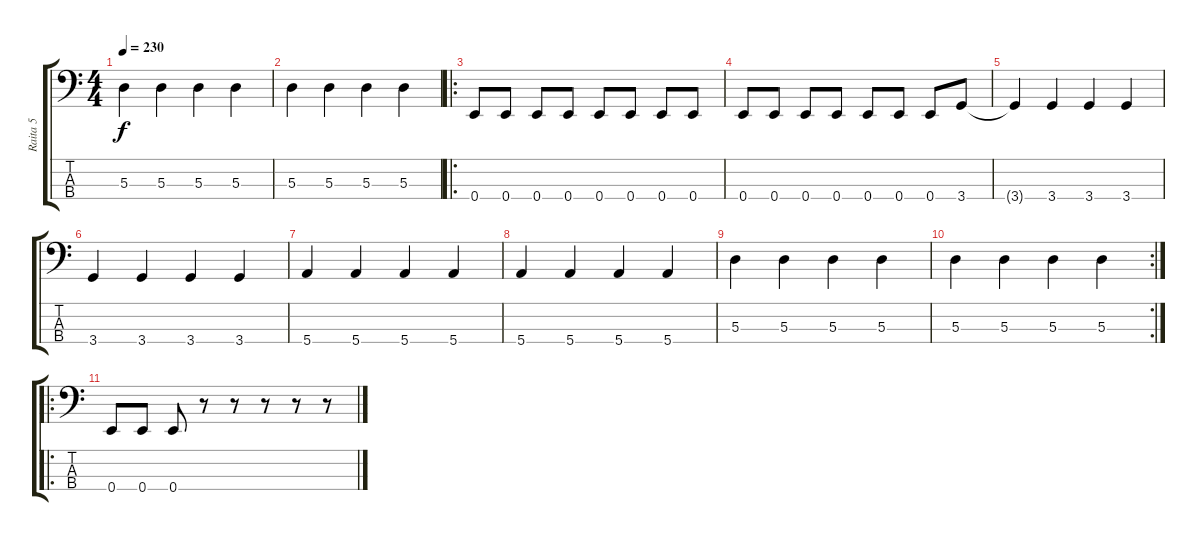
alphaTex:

\track ("Raita 5" "Raita 5") {instrument electricbassfinger}
\staff {score tabs}
\tuning (G2 D2 A1 E1) {hide}
\ts (4 4)
\tempo 230
\clef f4
\ks c
5.3.4{dy f} 5.3.4 5.3.4 5.3.4 |
5.3.4 5.3.4 5.3.4 5.3.4 |
\ro
0.4.8 0.4.8 0.4.8 0.4.8 0.4.8 0.4.8 0.4.8 0.4.8 |
0.4.8 0.4.8 0.4.8 0.4.8 0.4.8 0.4.8 0.4.8 3.4.8 |
3.4{t}.4 3.4.4 3.4.4 3.4.4 |
3.4.4 3.4.4 3.4.4 3.4.4 |
5.4.4 5.4.4 5.4.4 5.4.4 |
5.4.4 5.4.4 5.4.4 5.4.4 |
5.3.4 5.3.4 5.3.4 5.3.4 |
\rc 2
5.3.4 5.3.4 5.3.4 5.3.4 |
\ro
0.4.8 0.4.8 0.4.8 r.8 r.8 r.8 r.8 r.8
